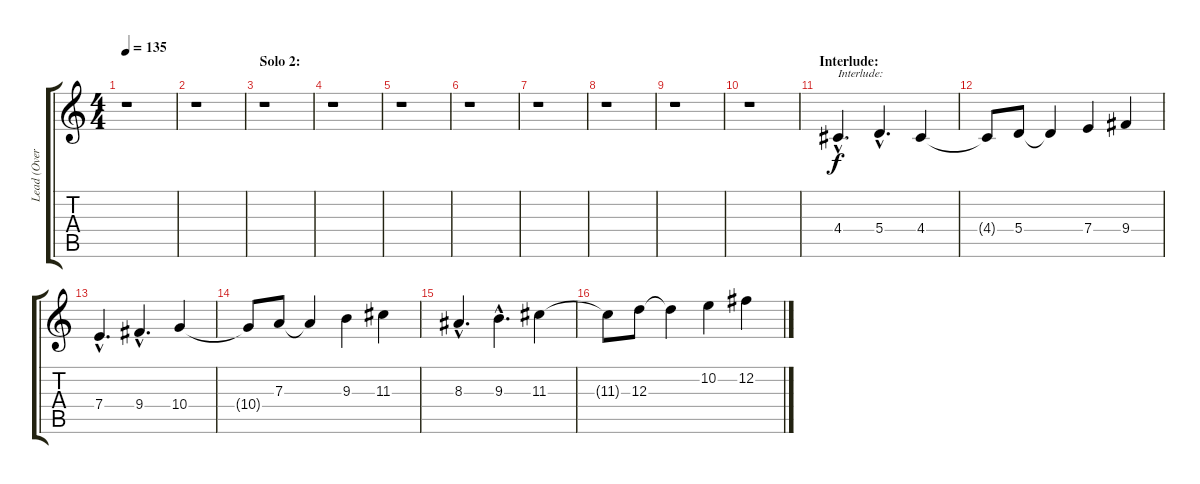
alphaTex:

\track ("Lead (Overdub)" "Lead (Over") {instrument overdrivenguitar}
\staff {score tabs}
\tuning (B3 Gb3 D3 A2 E2 B1) {hide}
\ts (4 4)
\tempo 135
\clef g2
\ks c
r.1{dy f} |
r.1 |
\section ("" "Solo 2:")
r.1 |
r.1 |
r.1 |
r.1 |
r.1 |
r.1 |
r.1 |
r.1 |
\section ("" "Interlude:")
4.4{hac}.4{d txt "Interlude:"} 5.4{hac}.4{d} 4.4.4 |
4.4{t}.8 5.4.8 5.4{t}.4 7.4.4 9.4.4 |
7.4{hac}.4{d} 9.4{hac}.4{d} 10.4.4 |
10.4{t}.8 7.3.8 7.3{t}.4 9.3.4 11.3.4 |
8.3{hac}.4{d} 9.3{hac}.4{d} 11.3.4 |
11.3{t}.8 12.3.8 12.3{t}.4 10.2.4 12.2.4
